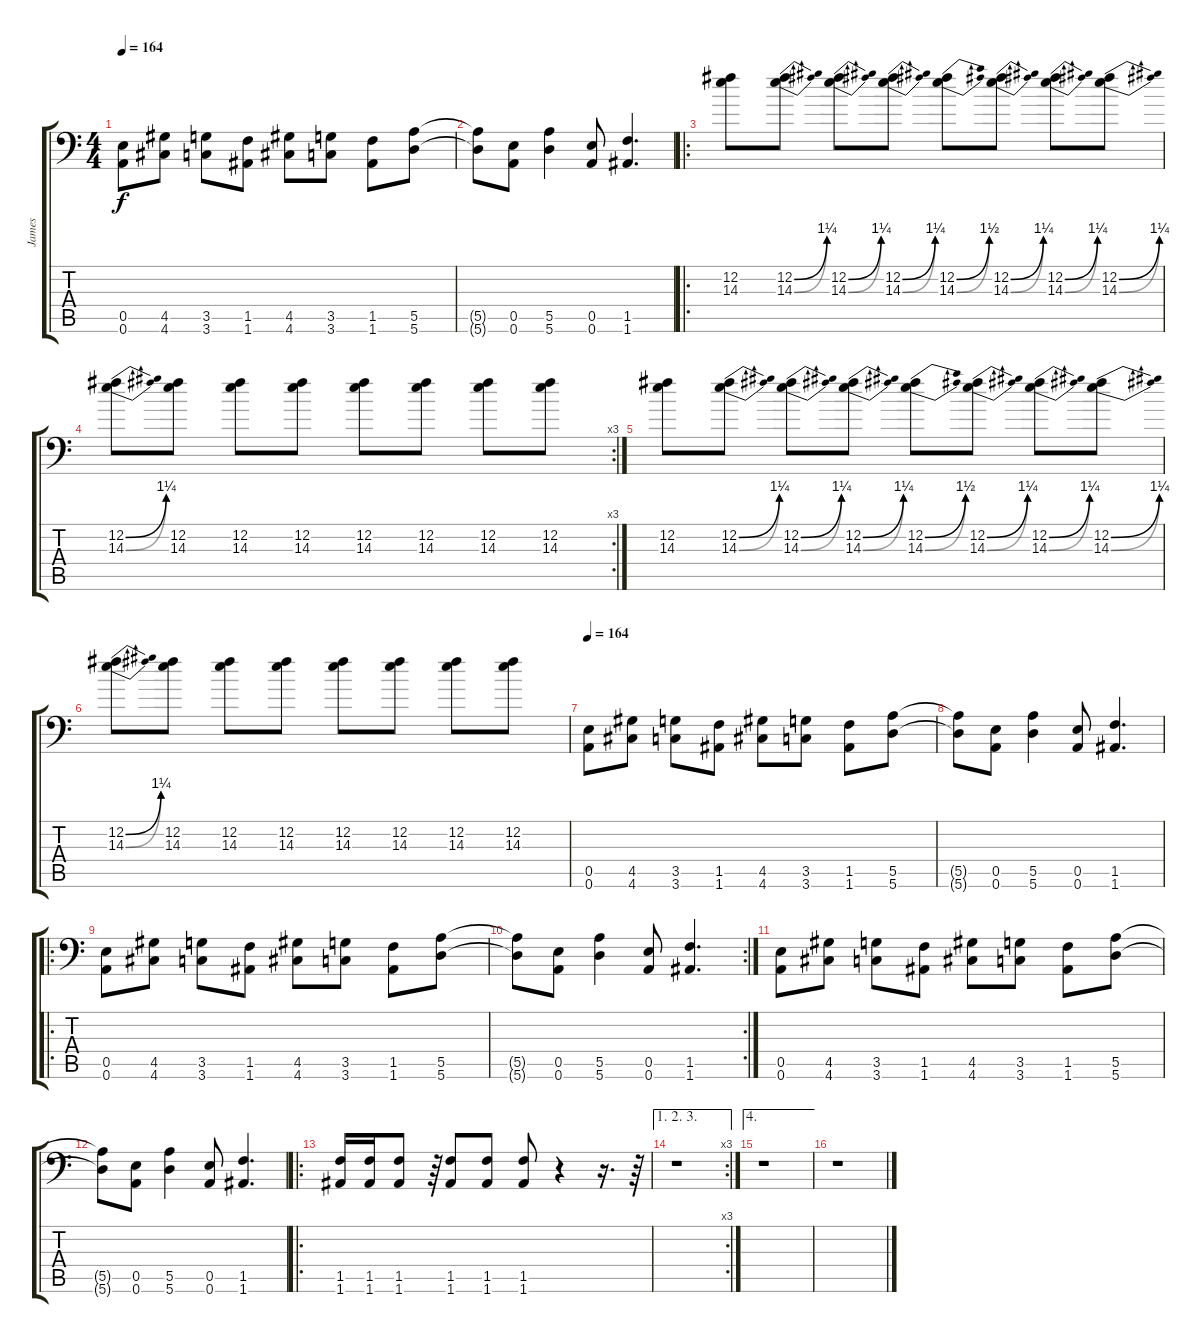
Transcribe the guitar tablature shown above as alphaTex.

\track ("James" "James") {instrument overdrivenguitar}
\staff {score tabs}
\tuning (B3 Gb3 D3 A2 E2 A1) {hide}
\ts (4 4)
\tempo 164
\clef f4
\ks c
(0.5 0.6).8{dy f} (4.5 4.6).8 (3.5 3.6).8 (1.5 1.6).8 (4.5 4.6).8 (3.5 3.6).8 (1.5 1.6).8 (5.5 5.6).8 |
(5.5{t} 5.6{t}).8 (0.5 0.6).8 (5.5 5.6).4 (0.5 0.6).8 (1.5 1.6).4{d} |
\ro
(12.2 14.3).8 (12.2{be (bend 0 0 60 5)} 14.3{be (bend 0 0 60 5)}).8 (12.2{be (bend 0 0 60 5)} 14.3{be (bend 0 0 60 5)}).8 (12.2{be (bend 0 0 60 5)} 14.3{be (bend 0 0 60 5)}).8 (12.2{be (bend 0 0 60 6)} 14.3{be (bend 0 0 60 5)}).8 (12.2{be (bend 0 0 60 5)} 14.3{be (bend 0 0 60 5)}).8 (12.2{be (bend 0 0 60 5)} 14.3{be (bend 0 0 60 5)}).8 (12.2{be (bend 0 0 60 5)} 14.3{be (bend 0 0 60 5)}).8 |
\rc 3
(12.2{be (bend 0 0 60 5)} 14.3{be (bend 0 0 60 5)}).8 (12.2 14.3).8 (12.2 14.3).8 (12.2 14.3).8 (12.2 14.3).8 (12.2 14.3).8 (12.2 14.3).8 (12.2 14.3).8 |
(12.2 14.3).8 (12.2{be (bend 0 0 60 5)} 14.3{be (bend 0 0 60 5)}).8 (12.2{be (bend 0 0 60 5)} 14.3{be (bend 0 0 60 5)}).8 (12.2{be (bend 0 0 60 5)} 14.3{be (bend 0 0 60 5)}).8 (12.2{be (bend 0 0 60 6)} 14.3{be (bend 0 0 60 5)}).8 (12.2{be (bend 0 0 60 5)} 14.3{be (bend 0 0 60 5)}).8 (12.2{be (bend 0 0 60 5)} 14.3{be (bend 0 0 60 5)}).8 (12.2{be (bend 0 0 60 5)} 14.3{be (bend 0 0 60 5)}).8 |
(12.2{be (bend 0 0 60 5)} 14.3{be (bend 0 0 60 5)}).8 (12.2 14.3).8 (12.2 14.3).8 (12.2 14.3).8 (12.2 14.3).8 (12.2 14.3).8 (12.2 14.3).8 (12.2 14.3).8 |
\tempo 164
(0.5 0.6).8 (4.5 4.6).8 (3.5 3.6).8 (1.5 1.6).8 (4.5 4.6).8 (3.5 3.6).8 (1.5 1.6).8 (5.5 5.6).8 |
(5.5{t} 5.6{t}).8 (0.5 0.6).8 (5.5 5.6).4 (0.5 0.6).8 (1.5 1.6).4{d} |
\ro
(0.5 0.6).8 (4.5 4.6).8 (3.5 3.6).8 (1.5 1.6).8 (4.5 4.6).8 (3.5 3.6).8 (1.5 1.6).8 (5.5 5.6).8 |
\rc 2
(5.5{t} 5.6{t}).8 (0.5 0.6).8 (5.5 5.6).4 (0.5 0.6).8 (1.5 1.6).4{d} |
(0.5 0.6).8 (4.5 4.6).8 (3.5 3.6).8 (1.5 1.6).8 (4.5 4.6).8 (3.5 3.6).8 (1.5 1.6).8 (5.5 5.6).8 |
(5.5{t} 5.6{t}).8 (0.5 0.6).8 (5.5 5.6).4 (0.5 0.6).8 (1.5 1.6).4{d} |
\ro
(1.5 1.6).16 (1.5 1.6).16 (1.5 1.6).8 r.64 (1.5 1.6).8 (1.5 1.6).8 (1.5 1.6).8 r.4 r.16{d} r.64 |
\ae (1 2 3)
\rc 3
r.1 |
\ae 4
r.1 |
r.1
